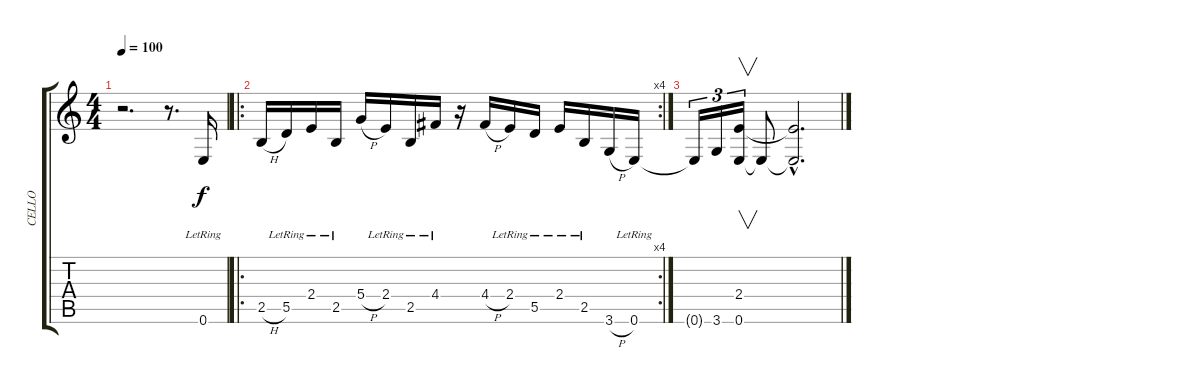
\track ("CELLO" "CELLO") {instrument synthbass1}
\staff {score tabs}
\tuning (E4 B3 G3 D3 A2 E2) {hide}
\ts (4 4)
\tempo 100
\clef g2
\ks c
r.2{d dy f instrument synthbass1} r.8{d} 0.6{lr}.16 |
\ro
\rc 4
2.5{h}.16 5.5{lr}.16 2.4{lr}.16 2.5{lr}.16 5.4{h}.16 2.4{lr}.16 2.5{lr}.16 4.4{lr}.16 r.16 4.4{h}.16 2.4{lr}.16 5.5{lr}.16 2.4{lr}.16 2.5{lr}.16 3.6{h}.16 0.6{lr}.16 |
0.6{t}.16{tu (3 2)} 3.6.16{tu (3 2)} (2.4 0.6).16{v tu (3 2)} 0.6{t}.8 (2.4{hac t} 0.6{hac t}).2{d}
